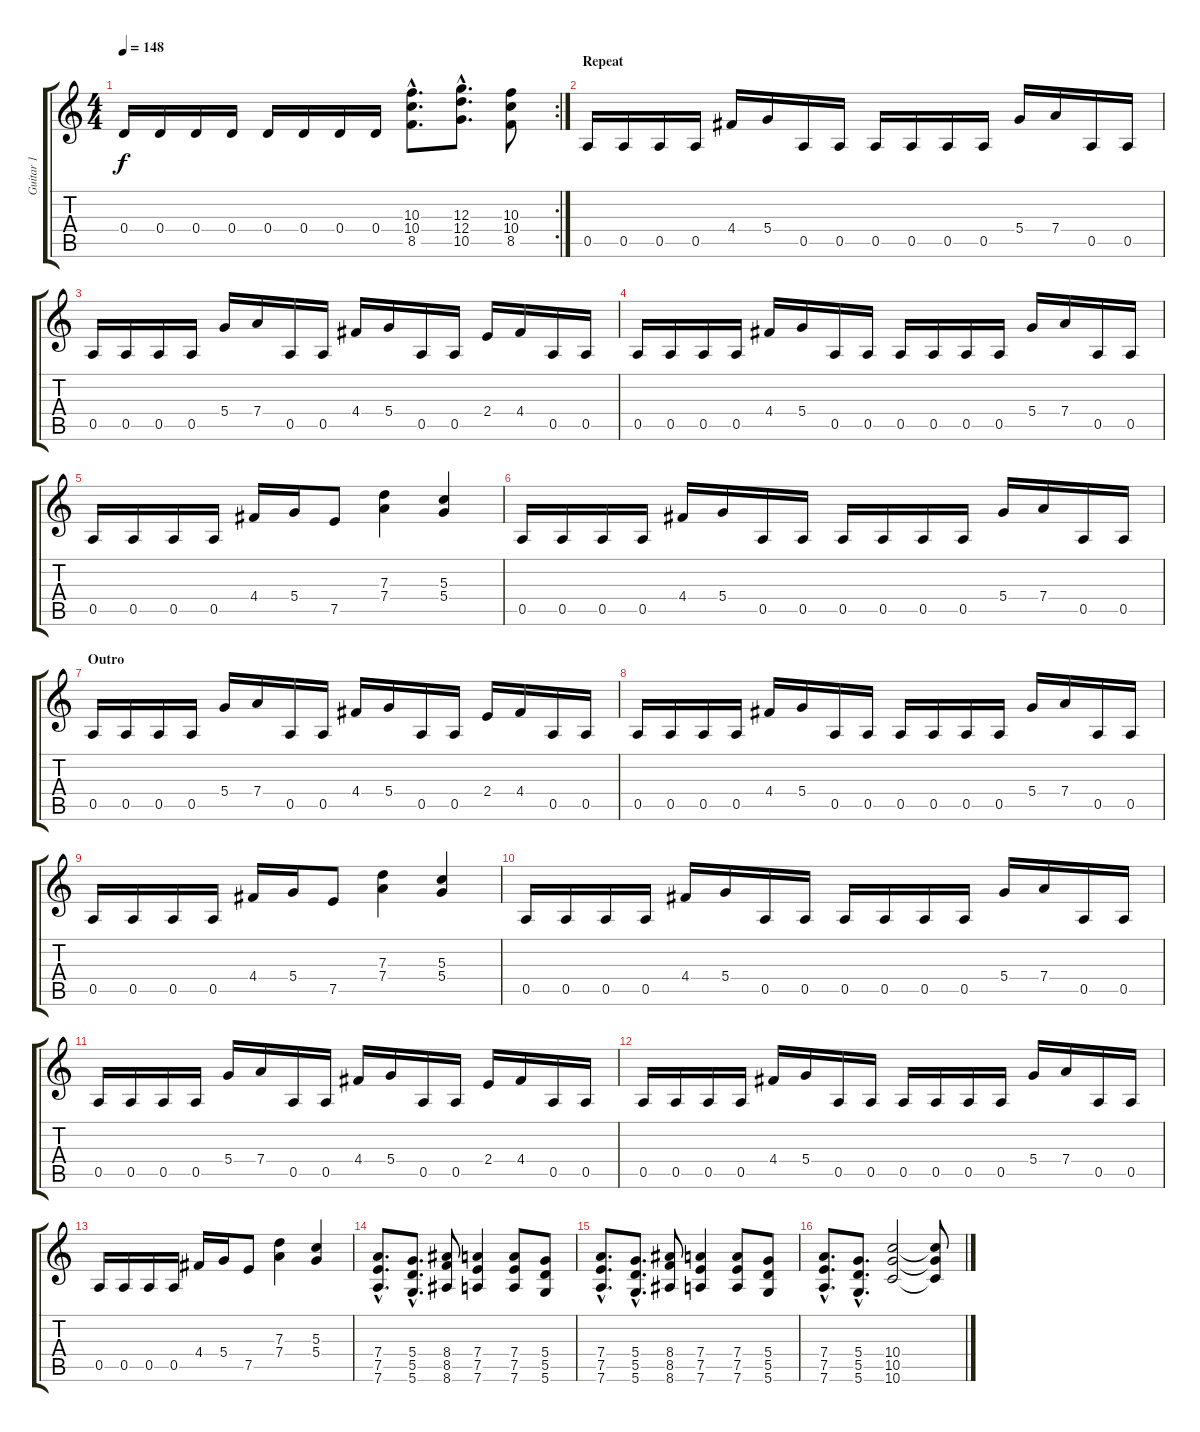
\track ("Guitar 1" "Guitar 1") {instrument distortionguitar}
\staff {score tabs}
\tuning (E4 B3 G3 D3 A2 D2) {hide}
\rc 2
\ts (4 4)
\tempo 148
\clef g2
\ks c
0.4.16{dy f volume 13} 0.4.16 0.4.16 0.4.16 0.4.16 0.4.16 0.4.16 0.4.16 (10.3{hac} 10.4{hac} 8.5{hac}).8{d volume 10} (12.3{hac} 12.4{hac} 10.5{hac}).8{d} (10.3 10.4 8.5).8 |
\section ("" "Repeat")
0.5.16{volume 13} 0.5.16 0.5.16 0.5.16 4.4.16 5.4.16 0.5.16 0.5.16 0.5.16 0.5.16 0.5.16 0.5.16 5.4.16 7.4.16 0.5.16 0.5.16 |
0.5.16 0.5.16 0.5.16 0.5.16 5.4.16 7.4.16 0.5.16 0.5.16 4.4.16 5.4.16 0.5.16 0.5.16 2.4.16 4.4.16 0.5.16 0.5.16 |
0.5.16 0.5.16 0.5.16 0.5.16 4.4.16 5.4.16 0.5.16 0.5.16 0.5.16 0.5.16 0.5.16 0.5.16 5.4.16 7.4.16 0.5.16 0.5.16 |
0.5.16 0.5.16 0.5.16 0.5.16 4.4.16 5.4.16 7.5.8 (7.3 7.4).4 (5.3 5.4).4 |
0.5.16 0.5.16 0.5.16 0.5.16 4.4.16 5.4.16 0.5.16 0.5.16 0.5.16 0.5.16 0.5.16 0.5.16 5.4.16 7.4.16 0.5.16 0.5.16 |
\section ("" "Outro")
0.5.16 0.5.16 0.5.16 0.5.16 5.4.16 7.4.16 0.5.16 0.5.16 4.4.16 5.4.16 0.5.16 0.5.16 2.4.16 4.4.16 0.5.16 0.5.16 |
0.5.16 0.5.16 0.5.16 0.5.16 4.4.16 5.4.16 0.5.16 0.5.16 0.5.16 0.5.16 0.5.16 0.5.16 5.4.16 7.4.16 0.5.16 0.5.16 |
0.5.16 0.5.16 0.5.16 0.5.16 4.4.16 5.4.16 7.5.8 (7.3 7.4).4 (5.3 5.4).4 |
0.5.16 0.5.16 0.5.16 0.5.16 4.4.16 5.4.16 0.5.16 0.5.16 0.5.16 0.5.16 0.5.16 0.5.16 5.4.16 7.4.16 0.5.16 0.5.16 |
0.5.16 0.5.16 0.5.16 0.5.16 5.4.16 7.4.16 0.5.16 0.5.16 4.4.16 5.4.16 0.5.16 0.5.16 2.4.16 4.4.16 0.5.16 0.5.16 |
0.5.16 0.5.16 0.5.16 0.5.16 4.4.16 5.4.16 0.5.16 0.5.16 0.5.16 0.5.16 0.5.16 0.5.16 5.4.16 7.4.16 0.5.16 0.5.16 |
0.5.16 0.5.16 0.5.16 0.5.16 4.4.16 5.4.16 7.5.8 (7.3 7.4).4 (5.3 5.4).4 |
(7.4{hac} 7.5{hac} 7.6{hac}).8{d volume 10} (5.4{hac} 5.5{hac} 5.6{hac}).8{d} (8.4 8.5 8.6).8 (7.4 7.5 7.6).4 (7.4 7.5 7.6).8 (5.4 5.5 5.6).8 |
(7.4{hac} 7.5{hac} 7.6{hac}).8{d} (5.4{hac} 5.5{hac} 5.6{hac}).8{d} (8.4 8.5 8.6).8 (7.4 7.5 7.6).4 (7.4 7.5 7.6).8 (5.4 5.5 5.6).8 |
(7.4{hac} 7.5{hac} 7.6{hac}).8{d} (5.4{hac} 5.5{hac} 5.6{hac}).8{d} (10.4 10.5 10.6).2 (10.4{t} 10.5{t} 10.6{t}).8
